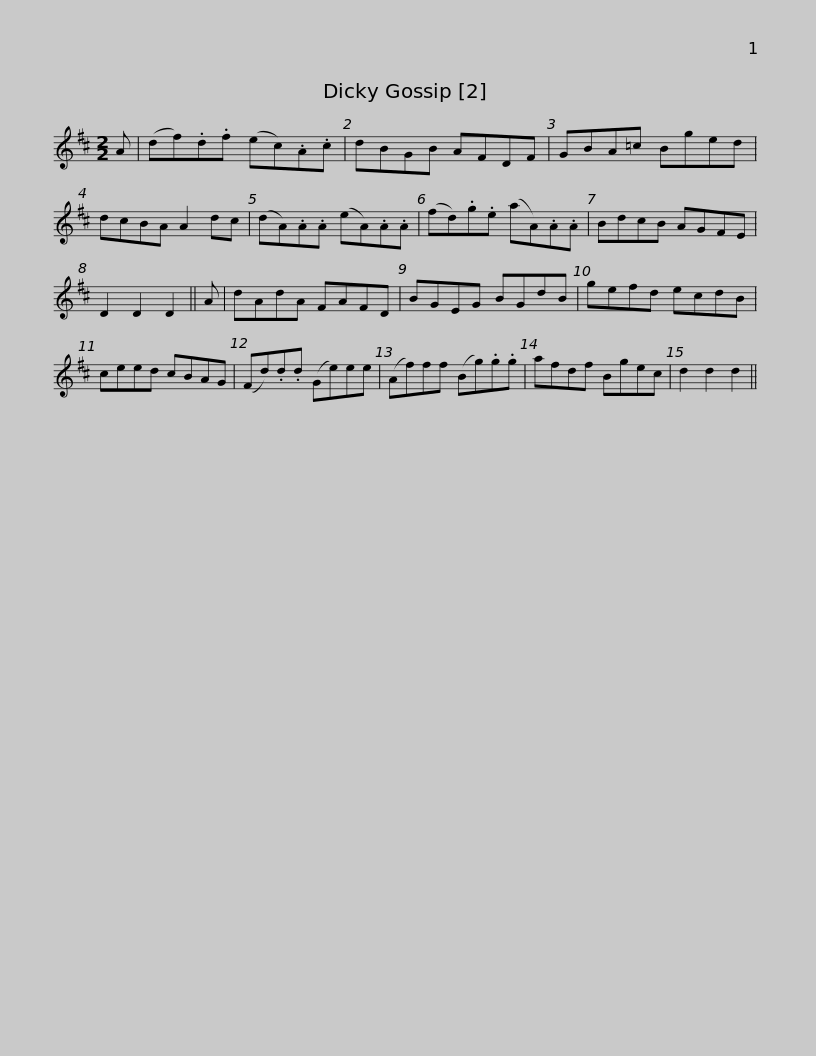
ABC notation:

X:1
L:1/8
M:2/2
I:linebreak $
K:D
V:1 treble
V:1
 A | (df).d.f (ec).A.c | dBGB AFDF | GBA=c Bged | dcBA A2 dc | %5
 (dA).A.A (eA).A.A |$ (fd).g.e (aA).A.A | BdcB AGFE | D2 D2 D2 || A | %10
 dAdA FAFD | BGEG BGdB | gefd ecdB |$ ceed cBAG | (Fd).d.d (Ge)ee | %15
 (Af)ff (Bg).g.g | afdf Bgec | d2 d2 d2 || %18
